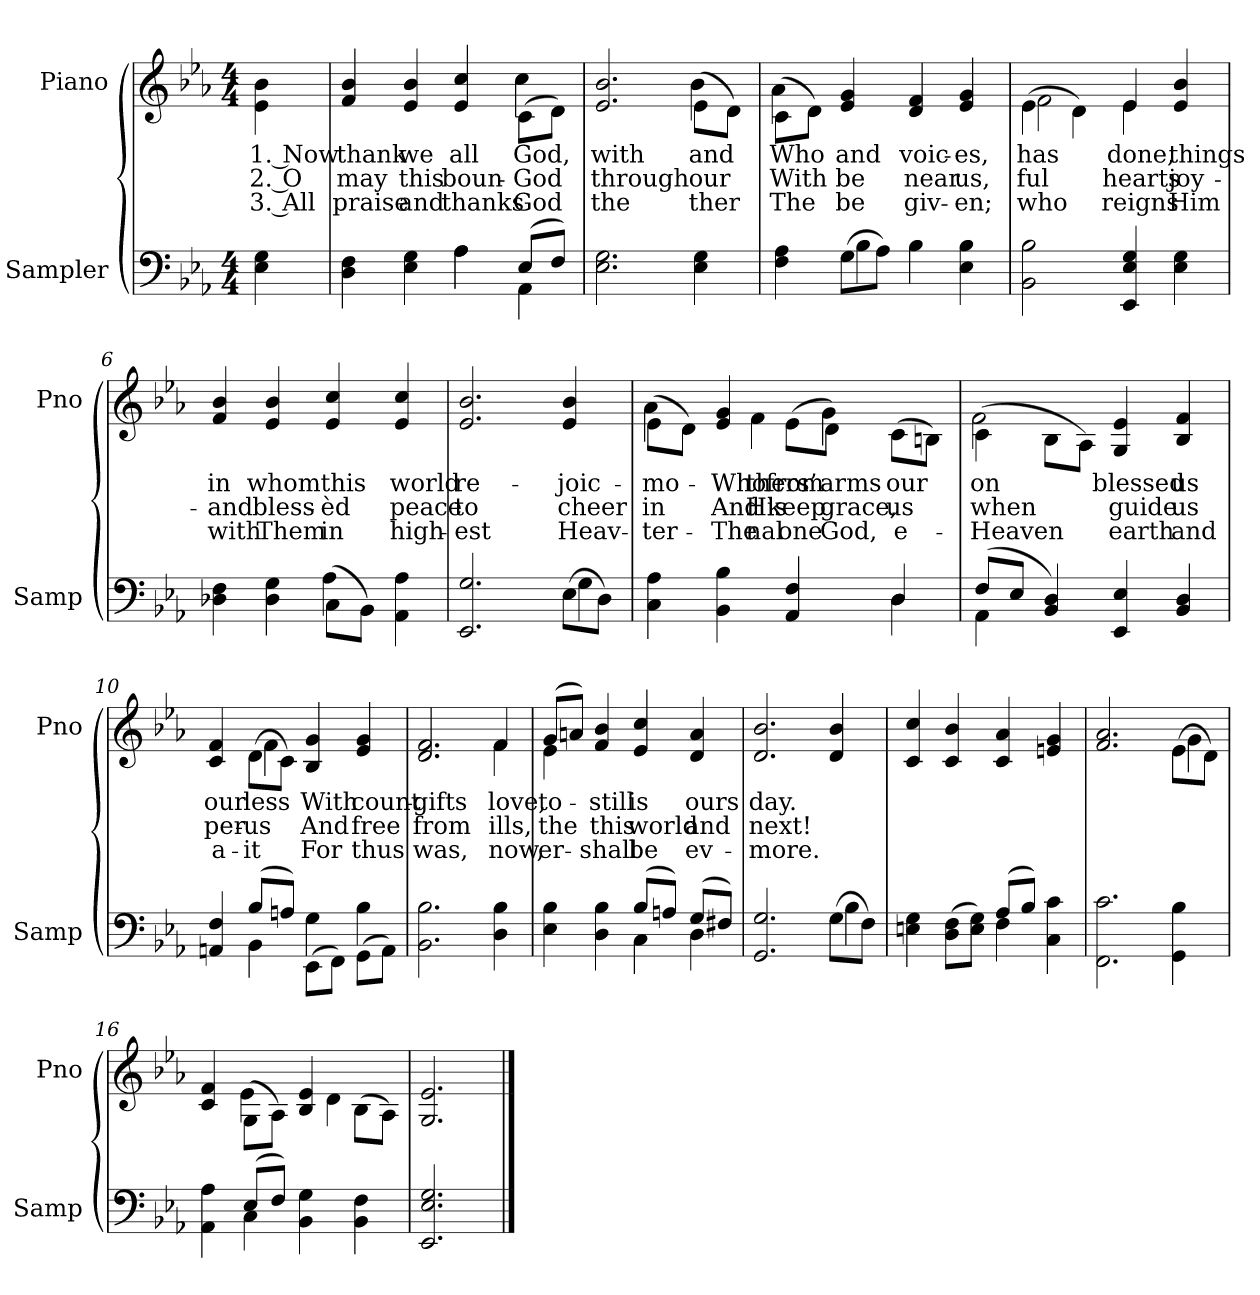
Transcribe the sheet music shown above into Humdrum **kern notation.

**kern	**kern	**text	**text	**text
*part2	*part1	*part1	*part1	*part1
*staff2	*staff1	*staff1	*staff1	*staff1
*I"Sampler	*I"Piano	*	*	*
*I'Samp	*I'Pno	*	*	*
*clefF4	*clefG2	*	*	*
*k[b-e-a-]	*k[b-e-a-]	*	*	*
*E-:	*E-:	*	*	*
*M4/4	*M4/4	*	*	*
=1	=1	=1	=1	=1
4E-\ 4G\	4e-\ 4b-\	1. Now	2. O	3. All
=2	=2	=2	=2	=2
*^	*^	*	*	*
4D\ 4F\	2ryy	4f/ 4b-/	2.ryy	thank	may	praise
4E-\ 4G\	.	4e-/ 4b-/	.	we	this	and
4A-\	4A-	4e-/ 4cc/	.	all	boun-	thanks
(8E-/L	4AA-	(8c\L	4cc	God,	God	God
8F/J)	.	8d\J)	.	.	.	.
*v	*v	*	*	*	*	*
=3	=3	=3	=3	=3	=3
2.E-\ 2.G\	2.e-/ 2.b-/	2.ryy	with	through	the
4E-\ 4G\	(8e-\L	4b-	and	our	-ther
.	8d\J)	.	.	.	.
=4	=4	=4	=4	=4	=4
*^	*	*	*	*	*
4F\ 4A-\	4ryy	(8c\L	4a-	Who	With	The
.	.	8d\J)	.	.	.	.
(8G\L	4B-	4e-/ 4g/	2.ryy	and	be	be
8A-\J)	.	.	.	.	.	.
4B-\	2ryy	4d/ 4f/	.	voic-	near	giv-
4E-\ 4B-\	.	4e-/ 4g/	.	-es,	us,	-en;
*v	*v	*	*	*	*	*
=5	=5	=5	=5	=5	=5
2BB-\ 2B-\	(4e-\	2f	has	-ful	who
.	4d\)	.	.	.	.
4EE-/ 4E-/ 4G/	4e-/	4e-	done,	hearts	reigns
4E-\ 4G\	4e-/ 4b-/	4ryy	things	joy-	Him
*	*v	*v	*	*	*
=6	=6	=6	=6	=6
*^	*	*	*	*
4D-X\ 4F\	2ryy	4f/ 4b-/	in	and	with
4D-\ 4G\	.	4e-/ 4b-/	whom	bless-	Them
(8C\L	4A-	4e-/ 4cc/	this	-èd	in
8BB-\J)	.	.	.	.	.
4AA-\ 4A-\	4ryy	4e-/ 4cc/	world	peace	high-
=7	=7	=7	=7	=7	=7
2.EE-/ 2.G/	2.ryy	2.e-/ 2.b-/	re-	to	-est
(8E-\L	4G	4e-/ 4b-/	-joic-	cheer	Heav-
8D\J)	.	.	.	.	.
=8	=8	=8	=8	=8	=8
*	*	*^	*	*	*
4C\ 4A-\	2.ryy	(8e-\L	4a-	mo-	in	-ter-
.	.	8d\J)	.	.	.	.
4BB-\ 4B-\	.	4e-/ 4g/	8ryy	Who	And	The
.	.	.	4f	-thers’	His	-nal
4AA-/ 4F/	.	(8e-\L	.	from	keep	one
.	.	8d\J)	4g	arms	grace,	God,
4D/	4D	(8c\L	.	our	us	e-
.	.	8Bn\J)	8ryy	.	.	.
=9	=9	=9	=9	=9	=9	=9
(8F/L	4AA-	(4c\	2f	on	when	Heaven
8E-/J	.	.	.	.	.	.
4BB-/ 4D/)	2.ryy	8B-\L	.	.	.	.
.	.	8A-\J)	.	.	.	.
4EE-/ 4E-/	.	4G/ 4e-/	2ryy	blessed	guide	earth
4BB-/ 4D/	.	4B-/ 4f/	.	us	us	and
=10	=10	=10	=10	=10	=10	=10
4AAn/ 4F/	4ryy	4c/ 4f/	4ryy	our	per-	a-
(8B-/L	4BB-	(8d\L	4f	-less	us	it
8An/J)	.	8c\J)	.	.	.	.
(8EE-\L	4G	4B-/ 4g/	2ryy	With	And	For
8FF\J)	.	.	.	.	.	.
(8GG\L	4B-	4e-/ 4g/	.	count-	free	thus
8AA\J)	.	.	.	.	.	.
*v	*v	*	*	*	*	*
=11	=11	=11	=11	=11	=11
2.BB-\ 2.B-\	2.d/ 2.f/	2.ryy	gifts	from	was,
4D\ 4B-\	4f/	4f	love,	ills,	now,
=12	=12	=12	=12	=12	=12
*^	*	*	*	*	*
4E-\ 4B-\	2ryy	(8g/L	4e-	to-	the	-er-
.	.	8an/J)	.	.	.	.
4D\ 4B-\	.	4f/ 4b-/	2.ryy	still	this	shall
(8B-/L	4C	4e-/ 4cc/	.	is	world	be
8An/J)	.	.	.	.	.	.
(8G/L	4D	4d/ 4a/	.	ours	and	ev-
8F#X/J)	.	.	.	.	.	.
*	*	*v	*v	*	*	*
=13	=13	=13	=13	=13	=13
2.GG/ 2.G/	2.ryy	2.d/ 2.b-/	-day.	next!	-more.
(8G\L	4B-	4d/ 4b-/	.	.	.
8F\J)	.	.	.	.	.
=14	=14	=14	=14	=14	=14
4En\ 4G\	2ryy	4c/ 4cc/	.	.	.
(8D\ 8F\L	.	4c/ 4b-/	.	.	.
8E\ 8G\J)	.	.	.	.	.
(8A-/L	4F	4c/ 4a-/	.	.	.
8B-/J)	.	.	.	.	.
4C\ 4c\	4ryy	4en/ 4g/	.	.	.
*v	*v	*	*	*	*
=15	=15	=15	=15	=15
*	*^	*	*	*
2.FF\ 2.c\	2.f/ 2.a-/	2.ryy	.	.	.
4GG\ 4B-\	(8e-\L	4g	.	.	.
.	8d\J)	.	.	.	.
=16	=16	=16	=16	=16	=16
*^	*	*	*	*	*
4AA-\ 4A-\	4ryy	4c/ 4f/	4ryy	.	.	.
(8E-/L	4C	(8G\L	4e-	.	.	.
8F/J)	.	8A-\J)	.	.	.	.
4BB-\ 4G\	2ryy	4B-/ 4e-/	8ryy	.	.	.
.	.	.	4d	.	.	.
4BB-\ 4F\	.	(8B-\L	.	.	.	.
.	.	8A-\J)	8ryy	.	.	.
*v	*v	*	*	*	*	*
*	*v	*v	*	*	*
=17	=17	=17	=17	=17
2.EE- 2.E- 2.G	2.G/ 2.e-/	.	.	.
==	==	==	==	==
*-	*-	*-	*-	*-
